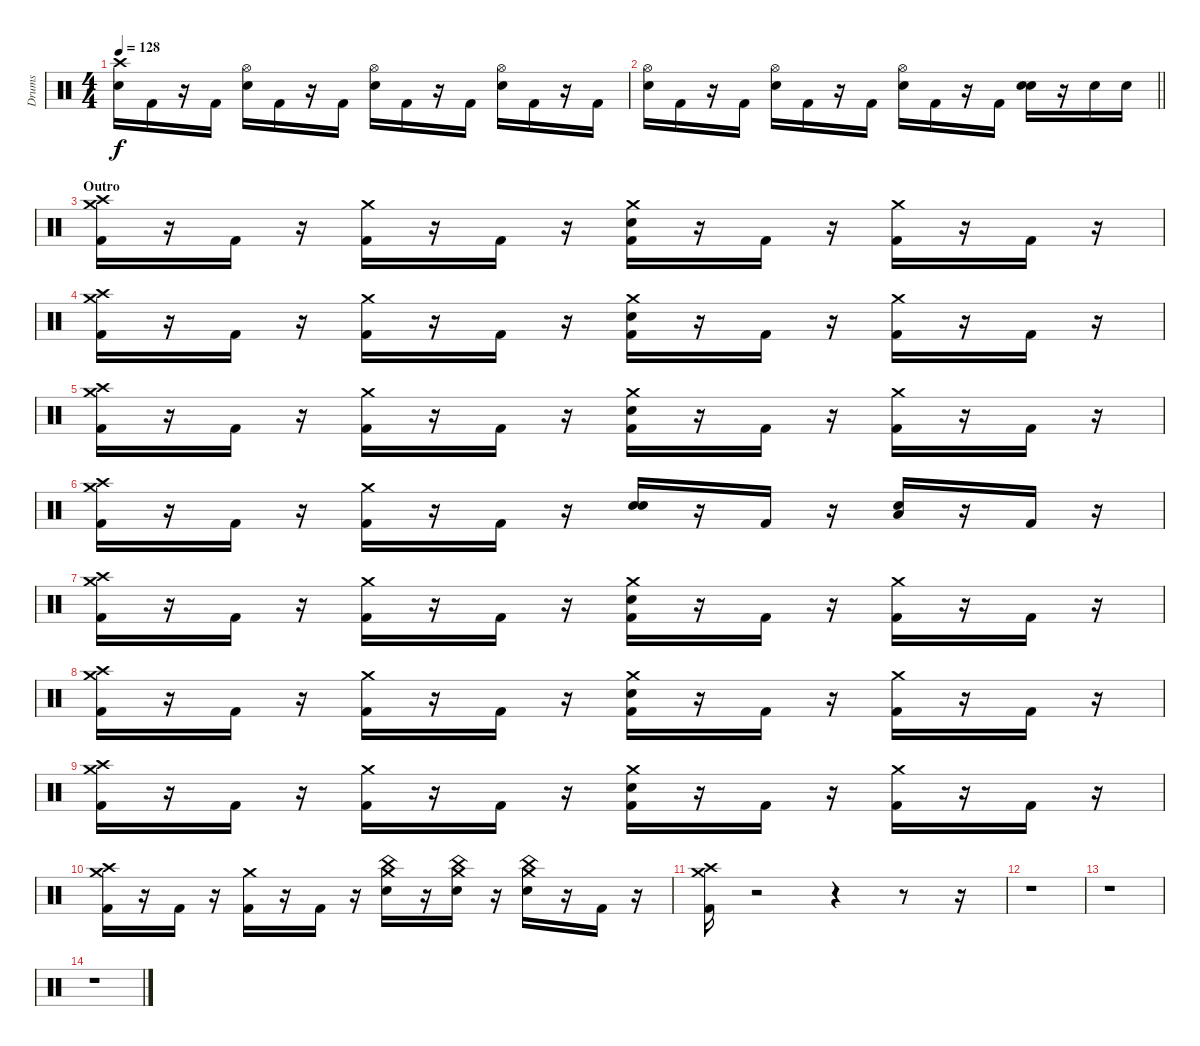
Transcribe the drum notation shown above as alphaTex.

\track ("Drums" "Drums") {instrument percussion}
\staff {score}
\articulation defaults
\ts (4 4)
\tempo 128
\clef neutral
\ks c
("Crash high (hit)" "Electric Snare (hit)").16{dy f} "Kick (hit) 2".16 r.16 "Kick (hit) 2".16 ("Hi-Hat (open)" "Electric Snare (hit)").16 "Kick (hit) 2".16 r.16 "Kick (hit) 2".16 ("Hi-Hat (open)" "Electric Snare (hit)").16 "Kick (hit) 2".16 r.16 "Kick (hit) 2".16 ("Hi-Hat (open)" "Electric Snare (hit)").16 "Kick (hit) 2".16 r.16 "Kick (hit) 2".16 |
\barLineRight lightlight
("Hi-Hat (open)" "Electric Snare (hit)").16 "Kick (hit) 2".16 r.16 "Kick (hit) 2".16 ("Hi-Hat (open)" "Electric Snare (hit)").16 "Kick (hit) 2".16 r.16 "Kick (hit) 2".16 ("Hi-Hat (open)" "Electric Snare (hit)").16 "Kick (hit) 2".16 r.16 "Kick (hit) 2".16 ("Electric Snare (hit)" "Electric Snare (hit)").16 r.16 "Electric Snare (hit)".16 "Electric Snare (hit)".16 |
\section ("" "Outro")
("Crash high (hit)" "Crash medium (hit)" "Kick (hit) 2").16 r.16 "Kick (hit) 2".16 r.16 ("Crash medium (hit)" "Kick (hit) 2").16 r.16 "Kick (hit) 2".16 r.16 ("Crash medium (hit)" "Electric Snare (hit)" "Kick (hit) 2").16 r.16 "Kick (hit) 2".16 r.16 ("Crash medium (hit)" "Kick (hit) 2").16 r.16 "Kick (hit) 2".16 r.16 |
("Crash medium (hit)" "Crash high (hit)" "Kick (hit) 2").16 r.16 "Kick (hit) 2".16 r.16 ("Crash medium (hit)" "Kick (hit) 2").16 r.16 "Kick (hit) 2".16 r.16 ("Crash medium (hit)" "Electric Snare (hit)" "Kick (hit) 2").16 r.16 "Kick (hit) 2".16 r.16 ("Crash medium (hit)" "Kick (hit) 2").16 r.16 "Kick (hit) 2".16 r.16 |
("Crash medium (hit)" "Crash high (hit)" "Kick (hit) 2").16 r.16 "Kick (hit) 2".16 r.16 ("Crash medium (hit)" "Kick (hit) 2").16 r.16 "Kick (hit) 2".16 r.16 ("Crash medium (hit)" "Electric Snare (hit)" "Kick (hit) 2").16 r.16 "Kick (hit) 2".16 r.16 ("Crash medium (hit)" "Kick (hit) 2").16 r.16 "Kick (hit) 2".16 r.16 |
("Crash medium (hit)" "Crash high (hit)" "Kick (hit) 2").16 r.16 "Kick (hit) 2".16 r.16 ("Crash medium (hit)" "Kick (hit) 2").16 r.16 "Kick (hit) 2".16 r.16 ("Electric Snare (hit)" "Electric Snare (hit)").16 r.16 "Kick (hit) 2".16 r.16 ("Low Tom (hit)" "Electric Snare (hit)").16 r.16 "Kick (hit) 2".16 r.16 |
("Crash medium (hit)" "Crash high (hit)" "Kick (hit) 2").16 r.16 "Kick (hit) 2".16 r.16 ("Crash medium (hit)" "Kick (hit) 2").16 r.16 "Kick (hit) 2".16 r.16 ("Crash medium (hit)" "Electric Snare (hit)" "Kick (hit) 2").16 r.16 "Kick (hit) 2".16 r.16 ("Crash medium (hit)" "Kick (hit) 2").16 r.16 "Kick (hit) 2".16 r.16 |
("Crash medium (hit)" "Crash high (hit)" "Kick (hit) 2").16 r.16 "Kick (hit) 2".16 r.16 ("Crash medium (hit)" "Kick (hit) 2").16 r.16 "Kick (hit) 2".16 r.16 ("Crash medium (hit)" "Electric Snare (hit)" "Kick (hit) 2").16 r.16 "Kick (hit) 2".16 r.16 ("Crash medium (hit)" "Kick (hit) 2").16 r.16 "Kick (hit) 2".16 r.16 |
("Crash medium (hit)" "Crash high (hit)" "Kick (hit) 2").16 r.16 "Kick (hit) 2".16 r.16 ("Crash medium (hit)" "Kick (hit) 2").16 r.16 "Kick (hit) 2".16 r.16 ("Crash medium (hit)" "Electric Snare (hit)" "Kick (hit) 2").16 r.16 "Kick (hit) 2".16 r.16 ("Crash medium (hit)" "Kick (hit) 2").16 r.16 "Kick (hit) 2".16 r.16 |
("Crash medium (hit)" "Crash high (hit)" "Kick (hit) 2").16 r.16 "Kick (hit) 2".16 r.16 ("Crash medium (hit)" "Kick (hit) 2").16 r.16 "Kick (hit) 2".16 r.16 ("China (hit)" "Crash medium (hit)" "Electric Snare (hit)").16 r.16 ("China (hit)" "Crash medium (hit)" "Electric Snare (hit)").16 r.16 ("China (hit)" "Crash medium (hit)" "Electric Snare (hit)").16 r.16 "Kick (hit) 2".16 r.16 |
("Crash medium (hit)" "Crash high (hit)" "Kick (hit) 2").16 r.2 r.4 r.8 r.16 |
r.1 |
r.1 |
r.1
